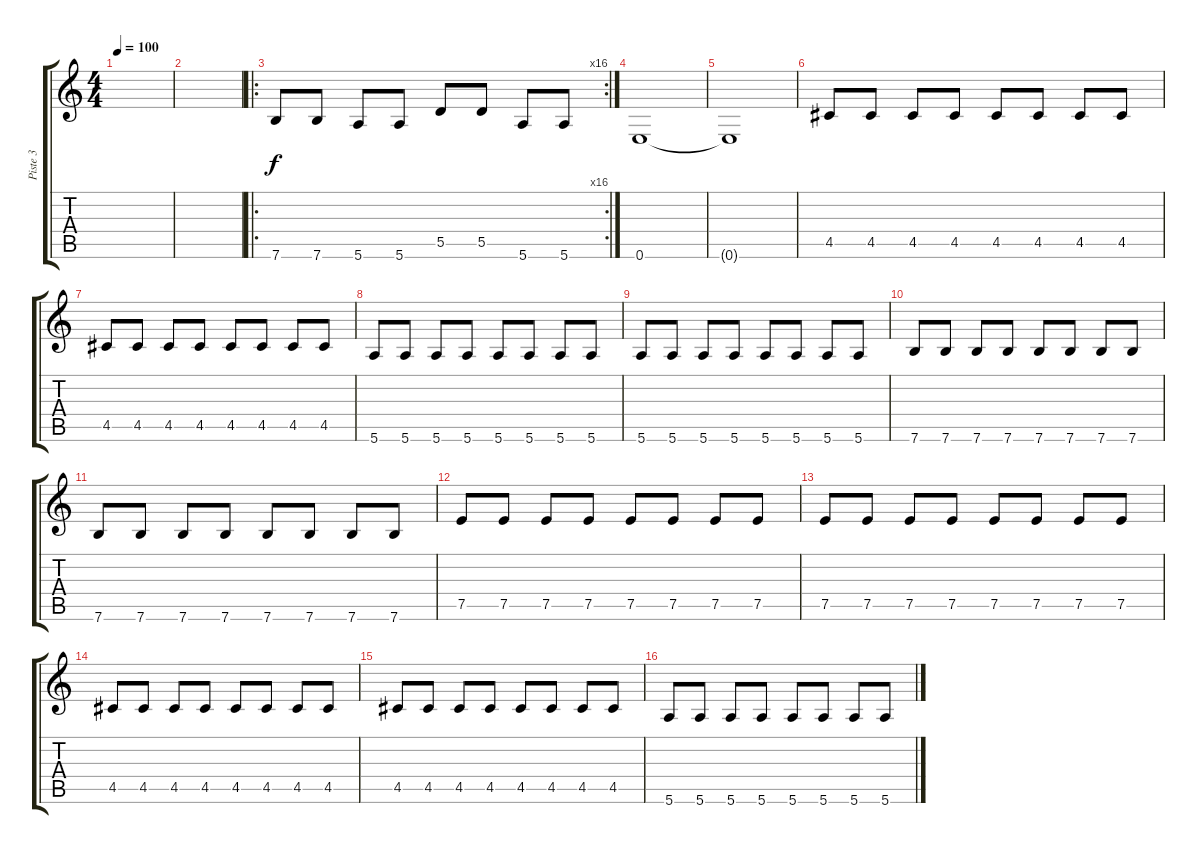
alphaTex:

\track ("Piste 3" "Piste 3") {instrument electricbassfinger}
\staff {score tabs}
\tuning (E4 B3 G3 D3 A2 E2) {hide}
\ts (4 4)
\tempo 100
\clef g2
\ks c
|
|
\ro
\rc 16
7.6.8 7.6.8 5.6.8 5.6.8 5.5.8 5.5.8 5.6.8 5.6.8 |
0.6.1 |
0.6{t}.1 |
4.5.8 4.5.8 4.5.8 4.5.8 4.5.8 4.5.8 4.5.8 4.5.8 |
4.5.8 4.5.8 4.5.8 4.5.8 4.5.8 4.5.8 4.5.8 4.5.8 |
5.6.8 5.6.8 5.6.8 5.6.8 5.6.8 5.6.8 5.6.8 5.6.8 |
5.6.8 5.6.8 5.6.8 5.6.8 5.6.8 5.6.8 5.6.8 5.6.8 |
7.6.8 7.6.8 7.6.8 7.6.8 7.6.8 7.6.8 7.6.8 7.6.8 |
7.6.8 7.6.8 7.6.8 7.6.8 7.6.8 7.6.8 7.6.8 7.6.8 |
7.5.8 7.5.8 7.5.8 7.5.8 7.5.8 7.5.8 7.5.8 7.5.8 |
7.5.8 7.5.8 7.5.8 7.5.8 7.5.8 7.5.8 7.5.8 7.5.8 |
4.5.8 4.5.8 4.5.8 4.5.8 4.5.8 4.5.8 4.5.8 4.5.8 |
4.5.8 4.5.8 4.5.8 4.5.8 4.5.8 4.5.8 4.5.8 4.5.8 |
5.6.8 5.6.8 5.6.8 5.6.8 5.6.8 5.6.8 5.6.8 5.6.8
